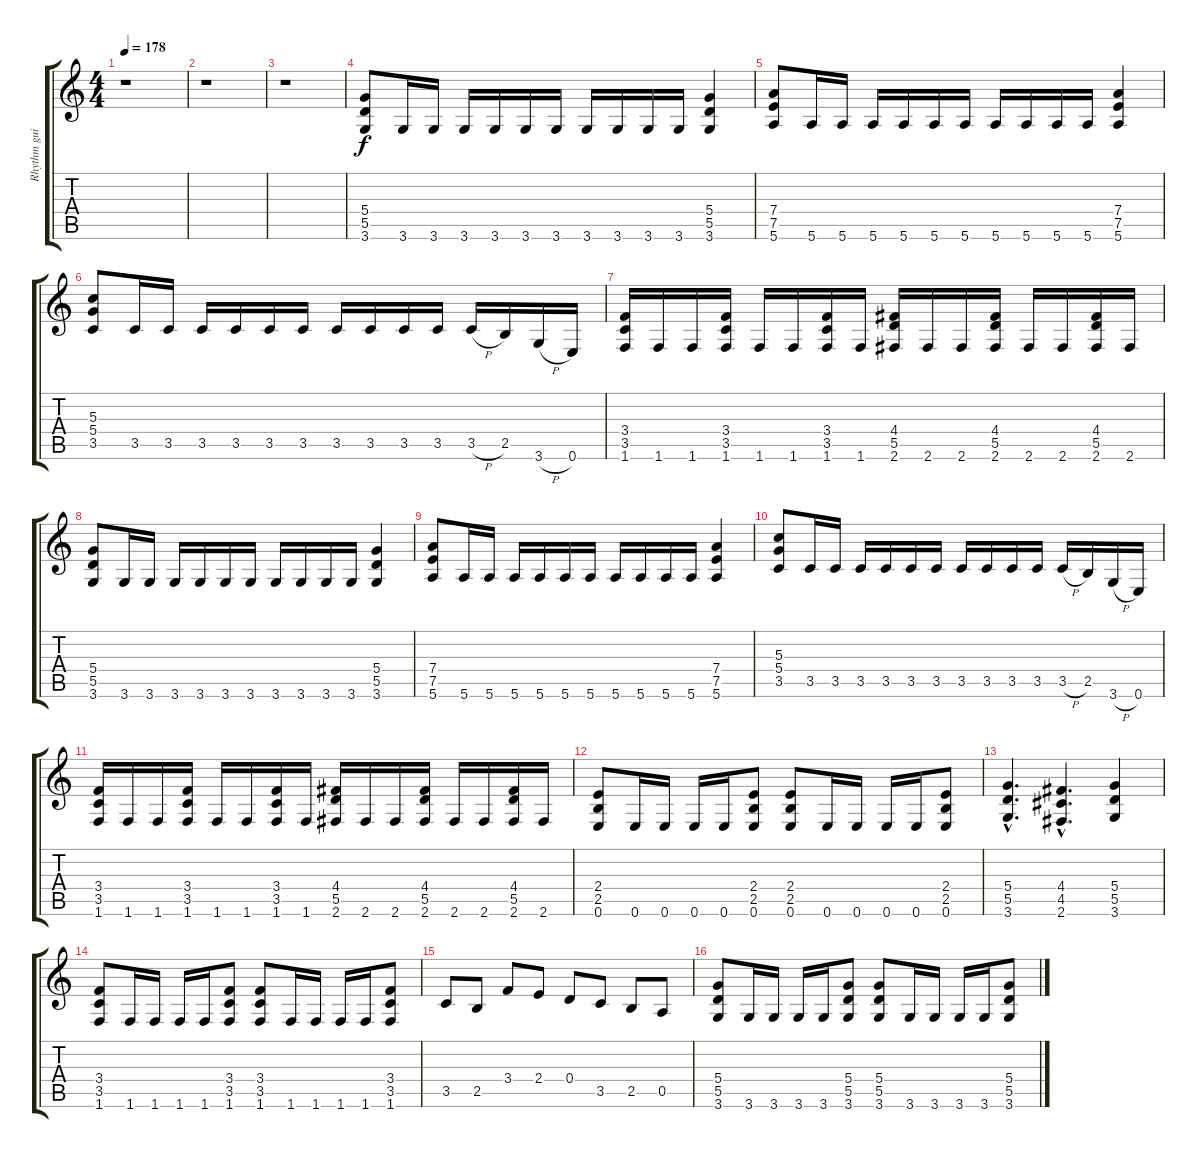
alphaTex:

\track ("Rhythm guitar left" "Rhythm gui") {instrument distortionguitar}
\staff {score tabs}
\tuning (E4 B3 G3 D3 A2 E2) {hide}
\ts (4 4)
\tempo 178
\clef g2
\ks c
r.1{dy f} |
r.1 |
r.1 |
(5.4 5.5 3.6).8 3.6.16 3.6.16 3.6.16 3.6.16 3.6.16 3.6.16 3.6.16 3.6.16 3.6.16 3.6.16 (5.4 5.5 3.6).4 |
(7.4 7.5 5.6).8 5.6.16 5.6.16 5.6.16 5.6.16 5.6.16 5.6.16 5.6.16 5.6.16 5.6.16 5.6.16 (7.4 7.5 5.6).4 |
(5.3 5.4 3.5).8 3.5.16 3.5.16 3.5.16 3.5.16 3.5.16 3.5.16 3.5.16 3.5.16 3.5.16 3.5.16 3.5{h}.16 2.5.16 3.6{h}.16 0.6.16 |
(3.4 3.5 1.6).16 1.6.16 1.6.16 (3.4 3.5 1.6).16 1.6.16 1.6.16 (3.4 3.5 1.6).16 1.6.16 (4.4 5.5 2.6).16 2.6.16 2.6.16 (4.4 5.5 2.6).16 2.6.16 2.6.16 (4.4 5.5 2.6).16 2.6.16 |
(5.4 5.5 3.6).8 3.6.16 3.6.16 3.6.16 3.6.16 3.6.16 3.6.16 3.6.16 3.6.16 3.6.16 3.6.16 (5.4 5.5 3.6).4 |
(7.4 7.5 5.6).8 5.6.16 5.6.16 5.6.16 5.6.16 5.6.16 5.6.16 5.6.16 5.6.16 5.6.16 5.6.16 (7.4 7.5 5.6).4 |
(5.3 5.4 3.5).8 3.5.16 3.5.16 3.5.16 3.5.16 3.5.16 3.5.16 3.5.16 3.5.16 3.5.16 3.5.16 3.5{h}.16 2.5.16 3.6{h}.16 0.6.16 |
(3.4 3.5 1.6).16 1.6.16 1.6.16 (3.4 3.5 1.6).16 1.6.16 1.6.16 (3.4 3.5 1.6).16 1.6.16 (4.4 5.5 2.6).16 2.6.16 2.6.16 (4.4 5.5 2.6).16 2.6.16 2.6.16 (4.4 5.5 2.6).16 2.6.16 |
(2.4 2.5 0.6).8 0.6.16 0.6.16 0.6.16 0.6.16 (2.4 2.5 0.6).8 (2.4 2.5 0.6).8 0.6.16 0.6.16 0.6.16 0.6.16 (2.4 2.5 0.6).8 |
(5.4{hac} 5.5{hac} 3.6{hac}).4{d} (4.4{hac} 4.5{hac} 2.6{hac}).4{d} (5.4 5.5 3.6).4 |
(3.4 3.5 1.6).8 1.6.16 1.6.16 1.6.16 1.6.16 (3.4 3.5 1.6).8 (3.4 3.5 1.6).8 1.6.16 1.6.16 1.6.16 1.6.16 (3.4 3.5 1.6).8 |
3.5.8 2.5.8 3.4.8 2.4.8 0.4.8 3.5.8 2.5.8 0.5.8 |
(5.4 5.5 3.6).8 3.6.16 3.6.16 3.6.16 3.6.16 (5.4 5.5 3.6).8 (5.4 5.5 3.6).8 3.6.16 3.6.16 3.6.16 3.6.16 (5.4 5.5 3.6).8
